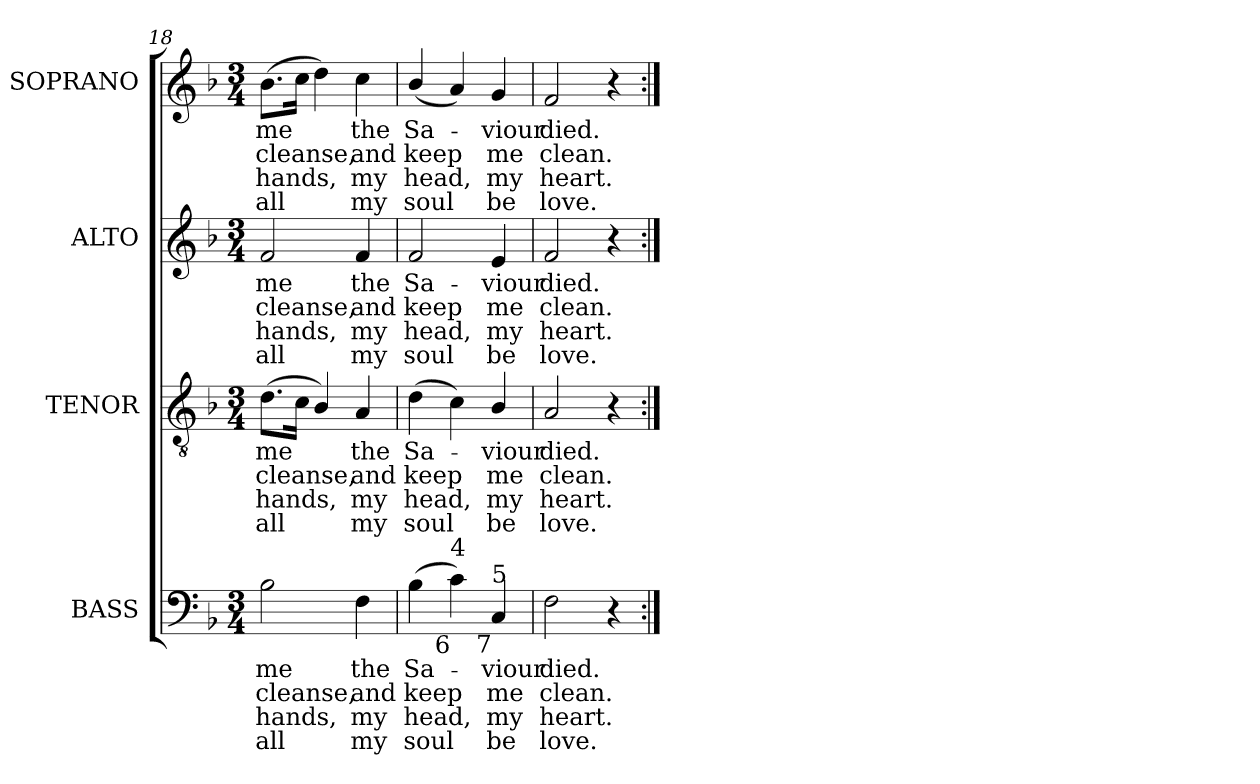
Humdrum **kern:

**kern	**text	**text	**text	**text	**kern	**text	**text	**text	**text	**kern	**text	**text	**text	**text	**kern	**text	**text	**text	**text
*part4	*part4	*part4	*part4	*part4	*part3	*part3	*part3	*part3	*part3	*part2	*part2	*part2	*part2	*part2	*part1	*part1	*part1	*part1	*part1
*staff4	*staff4	*staff4	*staff4	*staff4	*staff3	*staff3	*staff3	*staff3	*staff3	*staff2	*staff2	*staff2	*staff2	*staff2	*staff1	*staff1	*staff1	*staff1	*staff1
*I"BASS	*	*	*	*	*I"TENOR	*	*	*	*	*I"ALTO	*	*	*	*	*I"SOPRANO	*	*	*	*
*I'B.	*	*	*	*	*I'T.	*	*	*	*	*I'A.	*	*	*	*	*I'S.	*	*	*	*
*clefF4	*	*	*	*	*clefGv2	*	*	*	*	*clefG2	*	*	*	*	*clefG2	*	*	*	*
*	*	*	*	*	*ITrd7c12	*	*	*	*	*	*	*	*	*	*	*	*	*	*
*k[b-]	*	*	*	*	*k[b-]	*	*	*	*	*k[b-]	*	*	*	*	*k[b-]	*	*	*	*
*F:	*	*	*	*	*F:	*	*	*	*	*F:	*	*	*	*	*F:	*	*	*	*
*M3/4	*	*	*	*	*M3/4	*	*	*	*	*M3/4	*	*	*	*	*M3/4	*	*	*	*
=18	=18	=18	=18	=18	=18	=18	=18	=18	=18	=18	=18	=18	=18	=18	=18	=18	=18	=18	=18
!	!LO:LY:b:color=#000000	!LO:LY:b:color=#000000	!LO:LY:b:color=#000000	!LO:LY:b:color=#000000	!	!	!	!	!	!	!	!	!	!	!	!	!	!	!
!	!	!	!	!	!	!LO:LY:b:color=#000000	!LO:LY:b:color=#000000	!LO:LY:b:color=#000000	!LO:LY:b:color=#000000	!	!	!	!	!	!	!	!	!	!
!	!	!	!	!	!	!	!	!	!	!	!LO:LY:b:color=#000000	!LO:LY:b:color=#000000	!LO:LY:b:color=#000000	!LO:LY:b:color=#000000	!	!	!	!	!
!	!	!	!	!	!	!	!	!	!	!	!	!	!	!	!	!LO:LY:b:color=#000000	!LO:LY:b:color=#000000	!LO:LY:b:color=#000000	!LO:LY:b:color=#000000
2B-i\	me	cleanse,	hands,	all	(8.Di\L	me	cleanse,	hands,	all	2fi/	me	cleanse,	hands,	all	(8.b-i\L	me	cleanse,	hands,	all
.	.	.	.	.	16Ci\Jk	.	.	.	.	.	.	.	.	.	16cci\Jk	.	.	.	.
.	.	.	.	.	4BB-i/)	.	.	.	.	.	.	.	.	.	4ddi\)	.	.	.	.
!	!LO:LY:b:color=#000000	!LO:LY:b:color=#000000	!LO:LY:b:color=#000000	!LO:LY:b:color=#000000	!	!	!	!	!	!	!	!	!	!	!	!	!	!	!
!	!	!	!	!	!	!LO:LY:b:color=#000000	!LO:LY:b:color=#000000	!LO:LY:b:color=#000000	!LO:LY:b:color=#000000	!	!	!	!	!	!	!	!	!	!
!	!	!	!	!	!	!	!	!	!	!	!LO:LY:b:color=#000000	!LO:LY:b:color=#000000	!LO:LY:b:color=#000000	!LO:LY:b:color=#000000	!	!	!	!	!
!	!	!	!	!	!	!	!	!	!	!	!	!	!	!	!	!LO:LY:b:color=#000000	!LO:LY:b:color=#000000	!LO:LY:b:color=#000000	!LO:LY:b:color=#000000
4Fi\	the	and	my	my	4AAi/	the	and	my	my	4fi/	the	and	my	my	4cci\	the	and	my	my
=19	=19	=19	=19	=19	=19	=19	=19	=19	=19	=19	=19	=19	=19	=19	=19	=19	=19	=19	=19
!	!LO:LY:b:color=#000000	!LO:LY:b:color=#000000	!LO:LY:b:color=#000000	!LO:LY:b:color=#000000	!	!	!	!	!	!	!	!	!	!	!	!	!	!	!
!	!	!	!	!	!	!LO:LY:b:color=#000000	!LO:LY:b:color=#000000	!LO:LY:b:color=#000000	!LO:LY:b:color=#000000	!	!	!	!	!	!	!	!	!	!
!	!	!	!	!	!	!	!	!	!	!	!LO:LY:b:color=#000000	!LO:LY:b:color=#000000	!LO:LY:b:color=#000000	!LO:LY:b:color=#000000	!	!	!	!	!
!	!	!	!	!	!	!	!	!	!	!	!	!	!	!	!	!LO:LY:b:color=#000000	!LO:LY:b:color=#000000	!LO:LY:b:color=#000000	!LO:LY:b:color=#000000
(4B-i\	Sa-	keep	head,	soul	(4Di\	Sa-	keep	head,	soul	2fi/	Sa-	keep	head,	soul	(4b-i/	Sa-	keep	head,	soul
!LO:TX:b:rj:t=6	!	!	!	!	!	!	!	!	!	!	!	!	!	!	!	!	!	!	!
!LO:TX:t=4	!	!	!	!	!	!	!	!	!	!	!	!	!	!	!	!	!	!	!
4ci\)	.	.	.	.	4Ci\)	.	.	.	.	.	.	.	.	.	4ai/)	.	.	.	.
!	!LO:LY:b:color=#000000	!LO:LY:b:color=#000000	!LO:LY:b:color=#000000	!LO:LY:b:color=#000000	!	!	!	!	!	!	!	!	!	!	!	!	!	!	!
!	!	!	!	!	!	!LO:LY:b:color=#000000	!LO:LY:b:color=#000000	!LO:LY:b:color=#000000	!LO:LY:b:color=#000000	!	!	!	!	!	!	!	!	!	!
!	!	!	!	!	!	!	!	!	!	!	!LO:LY:b:color=#000000	!LO:LY:b:color=#000000	!LO:LY:b:color=#000000	!LO:LY:b:color=#000000	!	!	!	!	!
!LO:TX:b:rj:t=7	!	!	!	!	!	!	!	!	!	!	!	!	!	!	!	!	!	!	!
!LO:TX:t=5	!	!	!	!	!	!	!	!	!	!	!	!	!	!	!	!	!	!	!
!	!	!	!	!	!	!	!	!	!	!	!	!	!	!	!	!LO:LY:b:color=#000000	!LO:LY:b:color=#000000	!LO:LY:b:color=#000000	!LO:LY:b:color=#000000
4Ci/	-viour	me	my	be	4BB-i/	-viour	me	my	be	4ei/	-viour	me	my	be	4gi/	-viour	me	my	be
=20	=20	=20	=20	=20	=20	=20	=20	=20	=20	=20	=20	=20	=20	=20	=20	=20	=20	=20	=20
!	!LO:LY:b:color=#000000	!LO:LY:b:color=#000000	!LO:LY:b:color=#000000	!LO:LY:b:color=#000000	!	!	!	!	!	!	!	!	!	!	!	!	!	!	!
!	!	!	!	!	!	!LO:LY:b:color=#000000	!LO:LY:b:color=#000000	!LO:LY:b:color=#000000	!LO:LY:b:color=#000000	!	!	!	!	!	!	!	!	!	!
!	!	!	!	!	!	!	!	!	!	!	!LO:LY:b:color=#000000	!LO:LY:b:color=#000000	!LO:LY:b:color=#000000	!LO:LY:b:color=#000000	!	!	!	!	!
!	!	!	!	!	!	!	!	!	!	!	!	!	!	!	!	!LO:LY:b:color=#000000	!LO:LY:b:color=#000000	!LO:LY:b:color=#000000	!LO:LY:b:color=#000000
2Fi\	died.	clean.	heart.	love.	2AAi/	died.	clean.	heart.	love.	2fi/	died.	clean.	heart.	love.	2fi/	died.	clean.	heart.	love.
4r	.	.	.	.	4r	.	.	.	.	4r	.	.	.	.	4r	.	.	.	.
=:|!	=:|!	=:|!	=:|!	=:|!	=:|!	=:|!	=:|!	=:|!	=:|!	=:|!	=:|!	=:|!	=:|!	=:|!	=:|!	=:|!	=:|!	=:|!	=:|!
*-	*-	*-	*-	*-	*-	*-	*-	*-	*-	*-	*-	*-	*-	*-	*-	*-	*-	*-	*-
